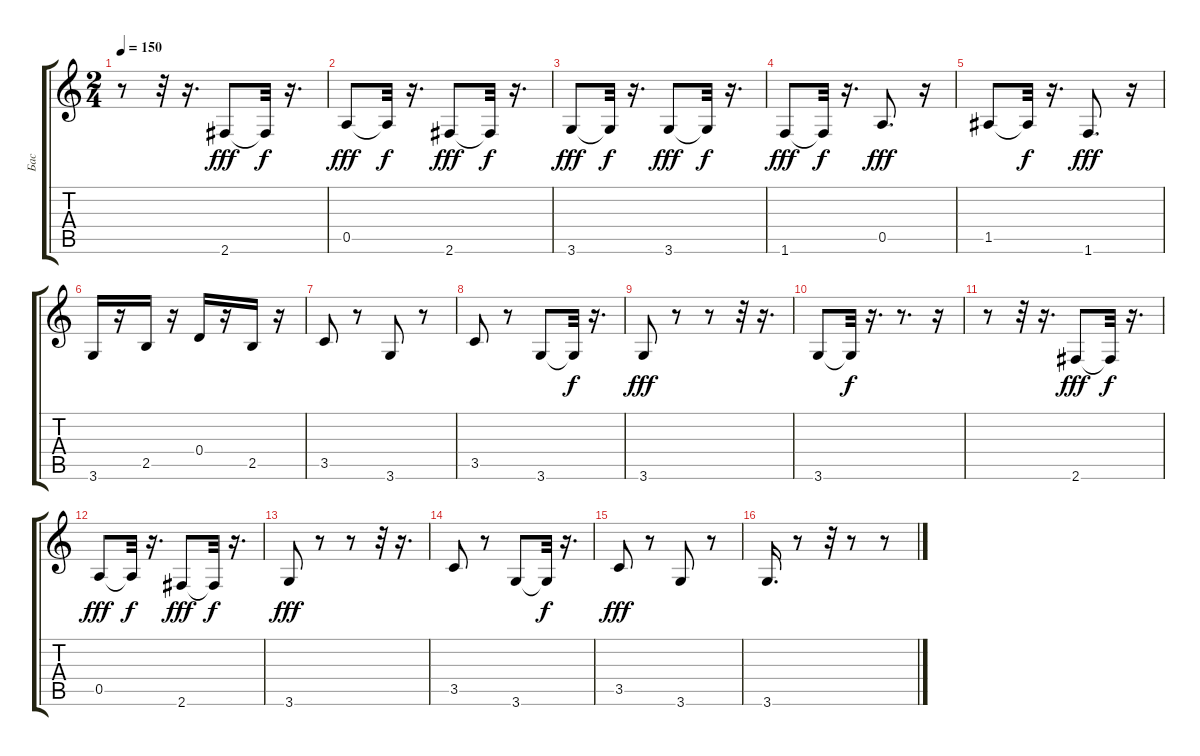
\track ("Бас" "Бас") {instrument fretlessbass}
\staff {score tabs}
\tuning (E4 B3 G3 D3 A2 E2) {hide}
\ts (2 4)
\tempo 150
\clef g2
\ks c
r.8{dy fff} r.32 r.16{d} 2.6.8 2.6{t}.32{dy f} r.16{d} |
0.5.8{dy fff} 0.5{t}.32{dy f} r.16{d} 2.6.8{dy fff} 2.6{t}.32{dy f} r.16{d} |
3.6.8{dy fff} 3.6{t}.32{dy f} r.16{d} 3.6.8{dy fff} 3.6{t}.32{dy f} r.16{d} |
1.6.8{dy fff} 1.6{t}.32{dy f} r.16{d} 0.5.8{d dy fff} r.16 |
1.5.8 1.5{t}.32{dy f} r.16{d} 1.6.8{d dy fff} r.16 |
3.6.16 r.16 2.5.16 r.16 0.4.16 r.16 2.5.16 r.16 |
3.5.8 r.8 3.6.8 r.8 |
3.5.8 r.8 3.6.8 3.6{t}.32{dy f} r.16{d} |
3.6.8{dy fff} r.8 r.8 r.32 r.16{d} |
3.6.8 3.6{t}.32{dy f} r.16{d} r.8{d} r.16 |
r.8 r.32 r.16{d} 2.6.8{dy fff} 2.6{t}.32{dy f} r.16{d} |
0.5.8{dy fff} 0.5{t}.32{dy f} r.16{d} 2.6.8{dy fff} 2.6{t}.32{dy f} r.16{d} |
3.6.8{dy fff} r.8 r.8 r.32 r.16{d} |
3.5.8 r.8 3.6.8 3.6{t}.32{dy f} r.16{d} |
3.5.8{dy fff} r.8 3.6.8 r.8 |
3.6.16{d} r.8 r.32 r.8 r.8
